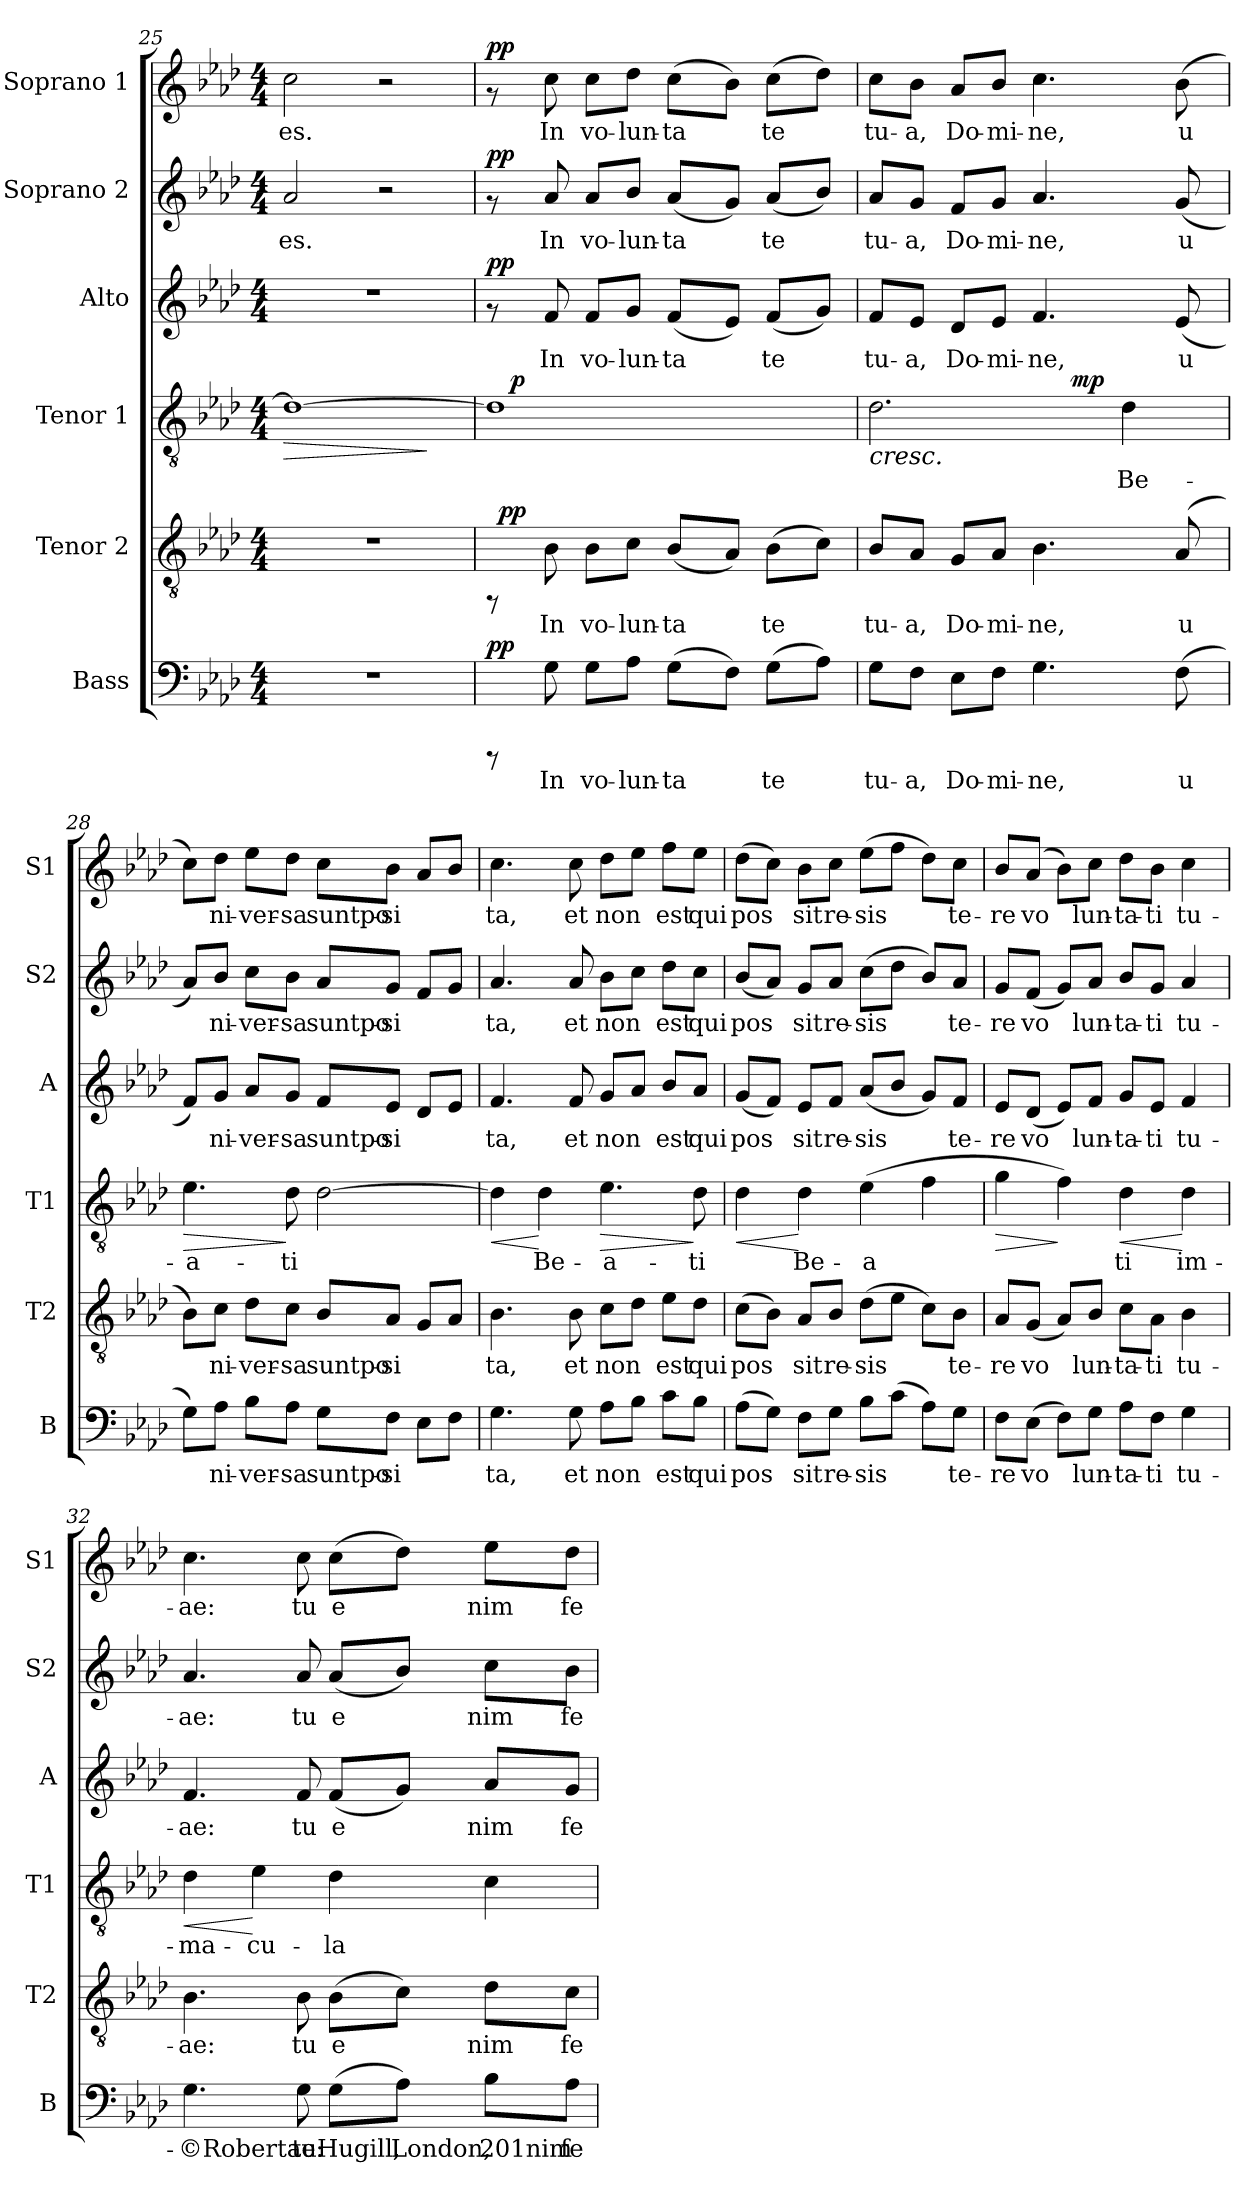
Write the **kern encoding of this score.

**kern	**text	**dynam	**kern	**text	**dynam	**kern	**text	**dynam	**kern	**text	**dynam	**kern	**text	**dynam	**kern	**text	**dynam
*part6	*part6	*part6	*part5	*part5	*part5	*part4	*part4	*part4	*part3	*part3	*part3	*part2	*part2	*part2	*part1	*part1	*part1
*staff6	*staff6	*staff6	*staff5	*staff5	*staff5	*staff4	*staff4	*staff4	*staff3	*staff3	*staff3	*staff2	*staff2	*staff2	*staff1	*staff1	*staff1
*I"Bass	*	*	*I"Tenor 2	*	*	*I"Tenor 1	*	*	*I"Alto	*	*	*I"Soprano 2	*	*	*I"Soprano 1	*	*
*I'B	*	*	*I'T2	*	*	*I'T1	*	*	*I'A	*	*	*I'S2	*	*	*I'S1	*	*
*clefF4	*	*	*clefGv2	*	*	*clefGv2	*	*	*clefG2	*	*	*clefG2	*	*	*clefG2	*	*
*k[b-e-a-d-]	*	*	*k[b-e-a-d-]	*	*	*k[b-e-a-d-]	*	*	*k[b-e-a-d-]	*	*	*k[b-e-a-d-]	*	*	*k[b-e-a-d-]	*	*
*A-:	*	*	*A-:	*	*	*A-:	*	*	*A-:	*	*	*A-:	*	*	*A-:	*	*
*M4/4	*	*	*M4/4	*	*	*M4/4	*	*	*M4/4	*	*	*M4/4	*	*	*M4/4	*	*
=25	=25	=25	=25	=25	=25	=25	=25	=25	=25	=25	=25	=25	=25	=25	=25	=25	=25
!	!	!	!	!	!	!	!LO:LY:b:cj	!LO:HP:b	!	!	!	!	!LO:LY:b:cj	!	!	!LO:LY:b:cj	!
1r	.	.	1r	.	.	1d-_>	.	>	1r	.	.	2a-/	es.	.	2cc\	es.	.
.	.	.	.	.	.	.	.	.	.	.	.	2r	.	.	2r	.	.
.	.	.	.	.	.	.	.	]	.	.	.	.	.	.	.	.	.
=26	=26	=26	=26	=26	=26	=26	=26	=26	=26	=26	=26	=26	=26	=26	=26	=26	=26
!	!	!LO:DY:a	!	!	!	!	!LO:LY:b:cj	!	!	!	!LO:DY:a	!	!	!LO:DY:a	!	!	!LO:DY:a
*	*	*	*^	*	*	*^	*	*	*	*	*	*	*	*	*	*	*
8rCCC	.	pp	8rFF	64ryy	.	.	1d-]	32ryy	.	.	8rf	.	pp	8rf	.	pp	8rf	.	pp
!	!	!	!	!	!	!LO:DY:a	!	!	!	!	!	!	!	!	!	!	!	!	!
.	.	.	.	2ryy	.	pp	.	.	.	.	.	.	.	.	.	.	.	.	.
!	!	!	!	!	!	!	!	!	!	!LO:DY:a	!	!	!	!	!	!	!	!	!
.	.	.	.	.	.	.	.	2ryy	.	p	.	.	.	.	.	.	.	.	.
!	!LO:LY:b	!	!	!	!LO:LY:b	!	!	!	!	!	!	!LO:LY:b:cj	!	!	!LO:LY:b:cj	!	!	!LO:LY:b:cj	!
8G\	In	.	8B-\	.	In	.	.	.	.	.	8f/	In	.	8a-/	In	.	8cc\	In	.
!	!LO:LY:b	!	!	!	!LO:LY:b	!	!	!	!	!	!	!LO:LY:b:cj	!	!	!LO:LY:b:cj	!	!	!LO:LY:b:cj	!
8G\L	vo-	.	8B-\L	.	vo-	.	.	.	.	.	8f/L	vo-	.	8a-/L	vo-	.	8cc\L	vo-	.
!	!LO:LY:b	!	!	!	!LO:LY:b	!	!	!	!	!	!	!LO:LY:b:cj	!	!	!LO:LY:b:cj	!	!	!LO:LY:b:cj	!
8A-\J	-lun-	.	8c\J	.	-lun-	.	.	.	.	.	8g/J	-lun-	.	8b-/J	-lun-	.	8dd-\J	-lun-	.
!	!LO:LY:b	!	!	!	!LO:LY:b	!	!	!	!	!	!	!LO:LY:b:cj	!	!	!LO:LY:b:cj	!	!	!LO:LY:b:cj	!
(>8G\L	-ta-	.	(<8B-/L	.	-ta-	.	.	.	.	.	(<8f/L	-ta-	.	(<8a-/L	-ta-	.	(>8cc\L	-ta-	.
.	.	.	.	4ryy	.	.	.	.	.	.	.	.	.	.	.	.	.	.	.
.	.	.	.	.	.	.	.	4...ryy	.	.	.	.	.	.	.	.	.	.	.
!	!LO:LY:b	!	!	!	!LO:LY:b	!	!	!	!	!	!	!LO:LY:b:cj	!	!	!LO:LY:b:cj	!	!	!LO:LY:b:cj	!
8F\J)	--	.	8A-/J)	.	--	.	.	.	.	.	8e-/J)	--	.	8g/J)	--	.	8b-\J)	--	.
!	!LO:LY:b	!	!	!	!LO:LY:b	!	!	!	!	!	!	!LO:LY:b:cj	!	!	!LO:LY:b:cj	!	!	!LO:LY:b:cj	!
(>8G\L	-te	.	(>8B-\L	.	-te	.	.	.	.	.	(<8f/L	-te	.	(<8a-/L	-te	.	(>8cc\L	-te	.
.	.	.	.	8...ryy	.	.	.	.	.	.	.	.	.	.	.	.	.	.	.
!	!LO:LY:b	!	!	!	!LO:LY:b	!	!	!	!	!	!	!LO:LY:b:cj	!	!	!LO:LY:b:cj	!	!	!LO:LY:b:cj	!
8A-\J)	.	.	8c\J)	.	.	.	.	.	.	.	8g/J)	.	.	8b-/J)	.	.	8dd-\J)	.	.
!!LO:PB:g=z
=27	=27	=27	=27	=27	=27	=27	=27	=27	=27	=27	=27	=27	=27	=27	=27	=27	=27	=27	=27
!	!LO:LY:b	!	!	!	!LO:LY:b	!	!	!	!LO:LY:b:cj	!LO:HP:b	!	!LO:LY:b:cj	!	!	!LO:LY:b:cj	!	!	!LO:LY:b:cj	!
*	*	*	*v	*v	*	*	*	*	*	*	*	*	*	*	*	*	*	*	*
8G\L	tu-	.	8B-/L	tu-	.	2.d-\	2ryy	.	<	8f/L	tu-	.	8a-/L	tu-	.	8cc\L	tu-	.
!	!LO:LY:b	!	!	!LO:LY:b	!	!	!	!	!	!	!LO:LY:b:cj	!	!	!LO:LY:b:cj	!	!	!LO:LY:b:cj	!
8F\J	-a,	.	8A-/J	-a,	.	.	.	.	.	8e-/J	-a,	.	8g/J	-a,	.	8b-\J	-a,	.
!	!LO:LY:b	!	!	!LO:LY:b	!	!	!	!	!	!	!LO:LY:b:cj	!	!	!LO:LY:b:cj	!	!	!LO:LY:b:cj	!
8E-\L	Do-	.	8G/L	Do-	.	.	.	.	.	8d-/L	Do-	.	8f/L	Do-	.	8a-/L	Do-	.
!	!LO:LY:b	!	!	!LO:LY:b	!	!	!	!	!	!	!LO:LY:b:cj	!	!	!LO:LY:b:cj	!	!	!LO:LY:b:cj	!
8F\J	-mi-	.	8A-/J	-mi-	.	.	.	.	.	8e-/J	-mi-	.	8g/J	-mi-	.	8b-/J	-mi-	.
!	!LO:LY:b	!	!	!LO:LY:b	!	!	!	!	!	!	!LO:LY:b:cj	!	!	!LO:LY:b:cj	!	!	!LO:LY:b:cj	!
4.G\	-ne,	.	4.B-\	-ne,	.	.	16ryy	.	.	4.f/	-ne,	.	4.a-/	-ne,	.	4.cc\	-ne,	.
.	.	.	.	.	.	.	64ryy	.	.	.	.	.	.	.	.	.	.	.
!	!	!	!	!	!	!	!	!	!LO:DY:a	!	!	!	!	!	!	!	!	!
.	.	.	.	.	.	.	4ryy	.	mp	.	.	.	.	.	.	.	.	.
!	!	!	!	!	!	!	!	!LO:LY:b:cj	!	!	!	!	!	!	!	!	!	!
.	.	.	.	.	.	4d-\	.	Be-	[	.	.	.	.	.	.	.	.	.
.	.	.	.	.	.	.	8ryy	.	.	.	.	.	.	.	.	.	.	.
!	!LO:LY:b	!	!	!LO:LY:b	!	!	!	!	!	!	!LO:LY:b:cj	!	!	!LO:LY:b:cj	!	!	!LO:LY:b:cj	!
(>8F\	u-	.	(>8A-/	u-	.	.	.	.	.	(<8e-/	u-	.	(<8g/	u-	.	(>8b-\	u-	.
.	.	.	.	.	.	.	32.ryy	.	.	.	.	.	.	.	.	.	.	.
=28	=28	=28	=28	=28	=28	=28	=28	=28	=28	=28	=28	=28	=28	=28	=28	=28	=28	=28
!	!LO:LY:b	!	!	!LO:LY:b	!	!	!	!LO:LY:b:cj	!LO:HP:b	!	!LO:LY:b:cj	!	!	!LO:LY:b:cj	!	!	!LO:LY:b:cj	!
*	*	*	*	*	*	*v	*v	*	*	*	*	*	*	*	*	*	*	*
8G\L)	--	.	8B-\L)	--	.	4.e-\	-a-	>	8f/L)	--	.	8a-/L)	--	.	8cc\L)	--	.
!	!LO:LY:b	!	!	!LO:LY:b	!	!	!	!	!	!LO:LY:b:cj	!	!	!LO:LY:b:cj	!	!	!LO:LY:b:cj	!
8A-\J	-ni-	.	8c\J	-ni-	.	.	.	.	8g/J	-ni-	.	8b-/J	-ni-	.	8dd-\J	-ni-	.
!	!LO:LY:b	!	!	!LO:LY:b	!	!	!	!	!	!LO:LY:b:cj	!	!	!LO:LY:b:cj	!	!	!LO:LY:b:cj	!
8B-\L	-ver-	.	8d-\L	-ver-	.	.	.	.	8a-/L	-ver-	.	8cc\L	-ver-	.	8ee-\L	-ver-	.
!	!LO:LY:b	!	!	!LO:LY:b	!	!	!LO:LY:b:cj	!	!	!LO:LY:b:cj	!	!	!LO:LY:b:cj	!	!	!LO:LY:b:cj	!
8A-\J	-sa	.	8c\J	-sa	.	8d-\	-ti	]	8g/J	-sa	.	8b-\J	-sa	.	8dd-\J	-sa	.
!	!LO:LY:b	!	!	!LO:LY:b	!	!	!LO:LY:b:cj	!	!	!LO:LY:b:cj	!	!	!LO:LY:b:cj	!	!	!LO:LY:b:cj	!
8G\L	suntpo-	.	8B-/L	suntpo-	.	[>2d-\	.	.	8f/L	suntpo-	.	8a-/L	suntpo-	.	8cc\L	suntpo-	.
!	!LO:LY:b	!	!	!LO:LY:b	!	!	!	!	!	!LO:LY:b:cj	!	!	!LO:LY:b:cj	!	!	!LO:LY:b:cj	!
8F\J	-si-	.	8A-/J	-si-	.	.	.	.	8e-/J	-si-	.	8g/J	-si-	.	8b-\J	-si-	.
!	!LO:LY:b	!	!	!LO:LY:b	!	!	!	!	!	!LO:LY:b:cj	!	!	!LO:LY:b:cj	!	!	!LO:LY:b:cj	!
8E-\L	--	.	8G/L	--	.	.	.	.	8d-/L	--	.	8f/L	--	.	8a-/L	--	.
!	!LO:LY:b	!	!	!LO:LY:b	!	!	!	!	!	!LO:LY:b:cj	!	!	!LO:LY:b:cj	!	!	!LO:LY:b:cj	!
8F\J	--	.	8A-/J	--	.	.	.	.	8e-/J	--	.	8g/J	--	.	8b-/J	--	.
=29	=29	=29	=29	=29	=29	=29	=29	=29	=29	=29	=29	=29	=29	=29	=29	=29	=29
!	!LO:LY:b	!	!	!LO:LY:b	!	!	!LO:LY:b:cj	!LO:HP:b	!	!LO:LY:b:cj	!	!	!LO:LY:b:cj	!	!	!LO:LY:b:cj	!
4.G\	-ta,	.	4.B-\	-ta,	.	4d-\]	.	<	4.f/	-ta,	.	4.a-/	-ta,	.	4.cc\	-ta,	.
!	!	!	!	!	!	!	!LO:LY:b:cj	!	!	!	!	!	!	!	!	!	!
.	.	.	.	.	.	4d-\	Be-	[	.	.	.	.	.	.	.	.	.
!	!LO:LY:b	!	!	!LO:LY:b	!	!	!	!	!	!LO:LY:b:cj	!	!	!LO:LY:b:cj	!	!	!LO:LY:b:cj	!
8G\	et	.	8B-\	et	.	.	.	.	8f/	et	.	8a-/	et	.	8cc\	et	.
!	!LO:LY:b	!	!	!LO:LY:b	!	!	!LO:LY:b:cj	!LO:HP:b	!	!LO:LY:b:cj	!	!	!LO:LY:b:cj	!	!	!LO:LY:b:cj	!
8A-\L	non	.	8c\L	non	.	4.e-\	-a-	>	8g/L	non	.	8b-\L	non	.	8dd-\L	non	.
!	!LO:LY:b	!	!	!LO:LY:b	!	!	!	!	!	!LO:LY:b:cj	!	!	!LO:LY:b:cj	!	!	!LO:LY:b:cj	!
8B-\J	.	.	8d-\J	.	.	.	.	.	8a-/J	.	.	8cc\J	.	.	8ee-\J	.	.
!	!LO:LY:b	!	!	!LO:LY:b	!	!	!	!	!	!LO:LY:b:cj	!	!	!LO:LY:b:cj	!	!	!LO:LY:b:cj	!
8c\L	est	.	8e-\L	est	.	.	.	.	8b-/L	est	.	8dd-\L	est	.	8ff\L	est	.
!	!LO:LY:b	!	!	!LO:LY:b	!	!	!LO:LY:b:cj	!	!	!LO:LY:b:cj	!	!	!LO:LY:b:cj	!	!	!LO:LY:b:cj	!
8B-\J	qui	.	8d-\J	qui	.	8d-\	-ti	]	8a-/J	qui	.	8cc\J	qui	.	8ee-\J	qui	.
=30	=30	=30	=30	=30	=30	=30	=30	=30	=30	=30	=30	=30	=30	=30	=30	=30	=30
!	!LO:LY:b	!	!	!LO:LY:b	!	!	!LO:LY:b:cj	!LO:HP:b	!	!LO:LY:b:cj	!	!	!LO:LY:b:cj	!	!	!LO:LY:b:cj	!
(>8A-\L	pos-	.	(>8c\L	pos-	.	4d-\	.	<	(<8g/L	pos-	.	(<8b-/L	pos-	.	(>8dd-\L	pos-	.
!	!LO:LY:b	!	!	!LO:LY:b	!	!	!	!	!	!LO:LY:b:cj	!	!	!LO:LY:b:cj	!	!	!LO:LY:b:cj	!
8G\J)	--	.	8B-\J)	--	.	.	.	.	8f/J)	--	.	8a-/J)	--	.	8cc\J)	--	.
!	!LO:LY:b	!	!	!LO:LY:b	!	!	!LO:LY:b:cj	!	!	!LO:LY:b:cj	!	!	!LO:LY:b:cj	!	!	!LO:LY:b:cj	!
8F\L	-sit	.	8A-/L	-sit	.	4d-\	Be-	[	8e-/L	-sit	.	8g/L	-sit	.	8b-\L	-sit	.
!	!LO:LY:b	!	!	!LO:LY:b	!	!	!	!	!	!LO:LY:b:cj	!	!	!LO:LY:b:cj	!	!	!LO:LY:b:cj	!
8G\J	re-	.	8B-/J	re-	.	.	.	.	8f/J	re-	.	8a-/J	re-	.	8cc\J	re-	.
!	!LO:LY:b	!	!	!LO:LY:b	!	!	!LO:LY:b:cj	!	!	!LO:LY:b:cj	!	!	!LO:LY:b:cj	!	!	!LO:LY:b:cj	!
8B-\L	-sis-	.	(>8d-\L	-sis-	.	(<4e-\	-a-	.	(<8a-/L	-sis-	.	(>8cc\L	-sis-	.	(>8ee-\L	-sis-	.
!	!LO:LY:b	!	!	!LO:LY:b	!	!	!	!	!	!LO:LY:b:cj	!	!	!LO:LY:b:cj	!	!	!LO:LY:b:cj	!
(>8c\J	--	.	8e-\J	--	.	.	.	.	8b-/J	--	.	8dd-\J	--	.	8ff\J	--	.
!	!LO:LY:b	!	!	!LO:LY:b	!	!	!LO:LY:b:cj	!	!	!LO:LY:b:cj	!	!	!LO:LY:b:cj	!	!	!LO:LY:b:cj	!
8A-\L)	--	.	8c\L)	--	.	4f\	--	.	8g/L)	--	.	8b-/L)	--	.	8dd-\L)	--	.
!	!LO:LY:b	!	!	!LO:LY:b	!	!	!	!	!	!LO:LY:b:cj	!	!	!LO:LY:b:cj	!	!	!LO:LY:b:cj	!
8G\J	-te-	.	8B-\J	-te-	.	.	.	.	8f/J	-te-	.	8a-/J	-te-	.	8cc\J	-te-	.
=31	=31	=31	=31	=31	=31	=31	=31	=31	=31	=31	=31	=31	=31	=31	=31	=31	=31
!	!LO:LY:b	!	!	!LO:LY:b	!	!	!LO:LY:b:cj	!LO:HP:b	!	!LO:LY:b:cj	!	!	!LO:LY:b:cj	!	!	!LO:LY:b:cj	!
8F\L	-re	.	8A-/L	-re	.	4g\	--	>	8e-/L	-re	.	8g/L	-re	.	8b-/L	-re	.
!	!LO:LY:b	!	!	!LO:LY:b	!	!	!	!	!	!LO:LY:b:cj	!	!	!LO:LY:b:cj	!	!	!LO:LY:b:cj	!
(>8E-\J	vo-	.	(<8G/J	vo-	.	.	.	.	(<8d-/J	vo-	.	(<8f/J	vo-	.	(>8a-/J	vo-	.
!	!LO:LY:b	!	!	!LO:LY:b	!	!	!LO:LY:b:cj	!	!	!LO:LY:b:cj	!	!	!LO:LY:b:cj	!	!	!LO:LY:b:cj	!
8F\L)	--	.	8A-/L)	--	.	4f\)	--	]	8e-/L)	--	.	8g/L)	--	.	8b-\L)	--	.
!	!LO:LY:b	!	!	!LO:LY:b	!	!	!	!	!	!LO:LY:b:cj	!	!	!LO:LY:b:cj	!	!	!LO:LY:b:cj	!
8G\J	-lun-	.	8B-/J	-lun-	.	.	.	.	8f/J	-lun-	.	8a-/J	-lun-	.	8cc\J	-lun-	.
!	!LO:LY:b	!	!	!LO:LY:b	!	!	!LO:LY:b:cj	!LO:HP:b	!	!LO:LY:b:cj	!	!	!LO:LY:b:cj	!	!	!LO:LY:b:cj	!
8A-\L	-ta-	.	8c\L	-ta-	.	4d-\	-ti	<	8g/L	-ta-	.	8b-/L	-ta-	.	8dd-\L	-ta-	.
!	!LO:LY:b	!	!	!LO:LY:b	!	!	!	!	!	!LO:LY:b:cj	!	!	!LO:LY:b:cj	!	!	!LO:LY:b:cj	!
8F\J	-ti	.	8A-\J	-ti	.	.	.	.	8e-/J	-ti	.	8g/J	-ti	.	8b-\J	-ti	.
!	!LO:LY:b	!	!	!LO:LY:b	!	!	!LO:LY:b:cj	!	!	!LO:LY:b:cj	!	!	!LO:LY:b:cj	!	!	!LO:LY:b:cj	!
4G\	tu-	.	4B-\	tu-	.	4d-\	im-	[	4f/	tu-	.	4a-/	tu-	.	4cc\	tu-	.
!!LO:PB:g=z
=32	=32	=32	=32	=32	=32	=32	=32	=32	=32	=32	=32	=32	=32	=32	=32	=32	=32
!	!LO:LY:b	!	!	!LO:LY:b	!	!	!LO:LY:b:cj	!LO:HP:b	!	!LO:LY:b:cj	!	!	!LO:LY:b:cj	!	!	!LO:LY:b:cj	!
4.G\	-©Robertae:	.	4.B-\	-ae:	.	4d-\	-ma-	<	4.f/	-ae:	.	4.a-/	-ae:	.	4.cc\	-ae:	.
!	!	!	!	!	!	!	!LO:LY:b:cj	!	!	!	!	!	!	!	!	!	!
.	.	.	.	.	.	4e-\	-cu-	[	.	.	.	.	.	.	.	.	.
!	!LO:LY:b	!	!	!LO:LY:b	!	!	!	!	!	!LO:LY:b:cj	!	!	!LO:LY:b:cj	!	!	!LO:LY:b:cj	!
8G\	tu	.	8B-\	tu	.	.	.	.	8f/	tu	.	8a-/	tu	.	8cc\	tu	.
!	!LO:LY:b	!	!	!LO:LY:b	!	!	!LO:LY:b:cj	!	!	!LO:LY:b:cj	!	!	!LO:LY:b:cj	!	!	!LO:LY:b:cj	!
(>8G\L	Hugill,	.	(>8B-\L	e-	.	4d-\	-la-	.	(<8f/L	e-	.	(<8a-/L	e-	.	(>8cc\L	e-	.
!	!LO:LY:b	!	!	!LO:LY:b	!	!	!	!	!	!LO:LY:b:cj	!	!	!LO:LY:b:cj	!	!	!LO:LY:b:cj	!
8A-\J)	London,	.	8c\J)	--	.	.	.	.	8g/J)	--	.	8b-/J)	--	.	8dd-\J)	--	.
!	!LO:LY:b	!	!	!LO:LY:b	!	!	!LO:LY:b:cj	!	!	!LO:LY:b:cj	!	!	!LO:LY:b:cj	!	!	!LO:LY:b:cj	!
8B-\L	201nim	.	8d-\L	-nim	.	4c\	--	.	8a-/L	-nim	.	8cc\L	-nim	.	8ee-\L	-nim	.
!	!LO:LY:b	!	!	!LO:LY:b	!	!	!	!	!	!LO:LY:b:cj	!	!	!LO:LY:b:cj	!	!	!LO:LY:b:cj	!
8A-\J	fe-	.	8c\J	fe-	.	.	.	.	8g/J	fe-	.	8b-\J	fe-	.	8dd-\J	fe-	.
=	=	=	=	=	=	=	=	=	=	=	=	=	=	=	=	=	=
*-	*-	*-	*-	*-	*-	*-	*-	*-	*-	*-	*-	*-	*-	*-	*-	*-	*-
